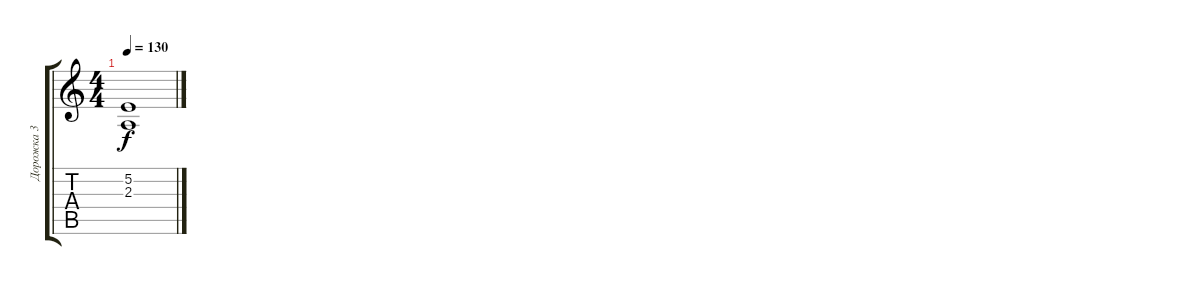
\track ("Дорожка 3" "Дорожка 3") {instrument orchestrahit}
\staff {score tabs}
\tuning (E4 B3 G3 D3 A2 E2) {hide}
\ts (4 4)
\tempo 130
\clef g2
\ks c
(5.2{t} 2.3{t}).1{dy f}
